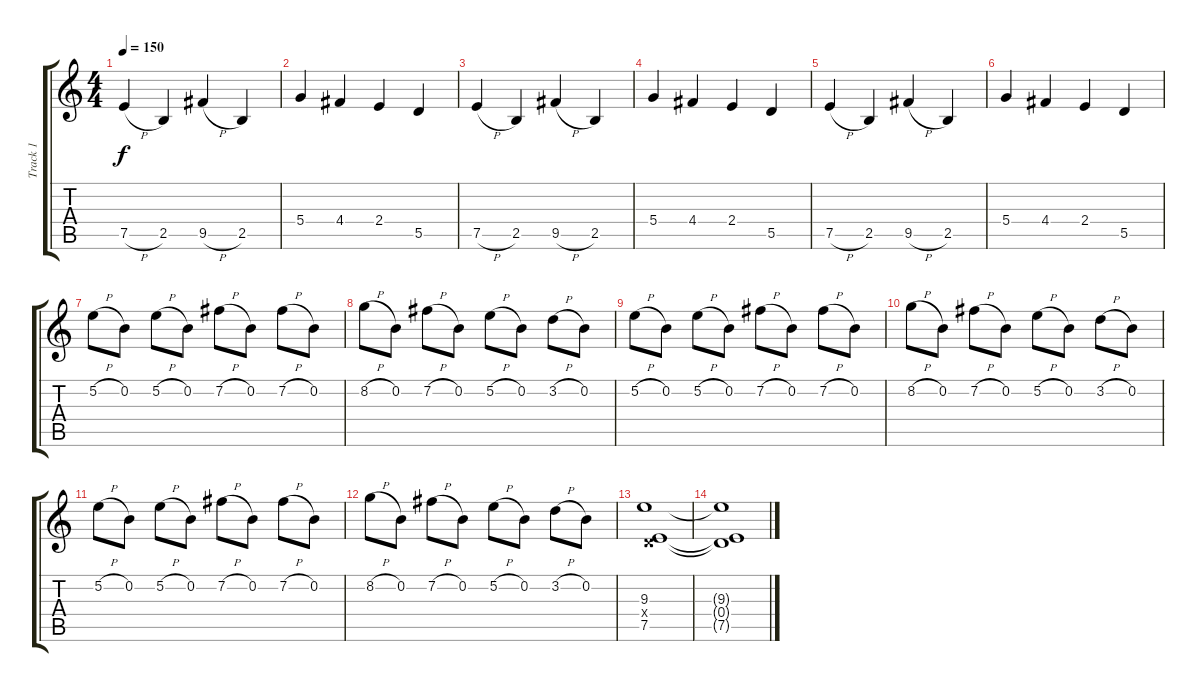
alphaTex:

\track ("Track 1" "Track 1") {instrument overdrivenguitar}
\staff {score tabs}
\tuning (E4 B3 G3 D3 A2 D2) {hide}
\ts (4 4)
\tempo 150
\clef g2
\ks c
7.5{h}.4{dy f} 2.5.4 9.5{h}.4 2.5.4 |
5.4.4 4.4.4 2.4.4 5.5.4 |
7.5{h}.4 2.5.4 9.5{h}.4 2.5.4 |
5.4.4 4.4.4 2.4.4 5.5.4 |
7.5{h}.4 2.5.4 9.5{h}.4 2.5.4 |
5.4.4 4.4.4 2.4.4 5.5.4 |
5.2{h}.8 0.2.8 5.2{h}.8 0.2.8 7.2{h}.8 0.2.8 7.2{h}.8 0.2.8 |
8.2{h}.8 0.2.8 7.2{h}.8 0.2.8 5.2{h}.8 0.2.8 3.2{h}.8 0.2.8 |
5.2{h}.8 0.2.8 5.2{h}.8 0.2.8 7.2{h}.8 0.2.8 7.2{h}.8 0.2.8 |
8.2{h}.8 0.2.8 7.2{h}.8 0.2.8 5.2{h}.8 0.2.8 3.2{h}.8 0.2.8 |
5.2{h}.8 0.2.8 5.2{h}.8 0.2.8 7.2{h}.8 0.2.8 7.2{h}.8 0.2.8 |
8.2{h}.8 0.2.8 7.2{h}.8 0.2.8 5.2{h}.8 0.2.8 3.2{h}.8 0.2.8 |
(9.3 0.4{x} 7.5).1 |
(9.3{t} 0.4{t} 7.5{t}).1
